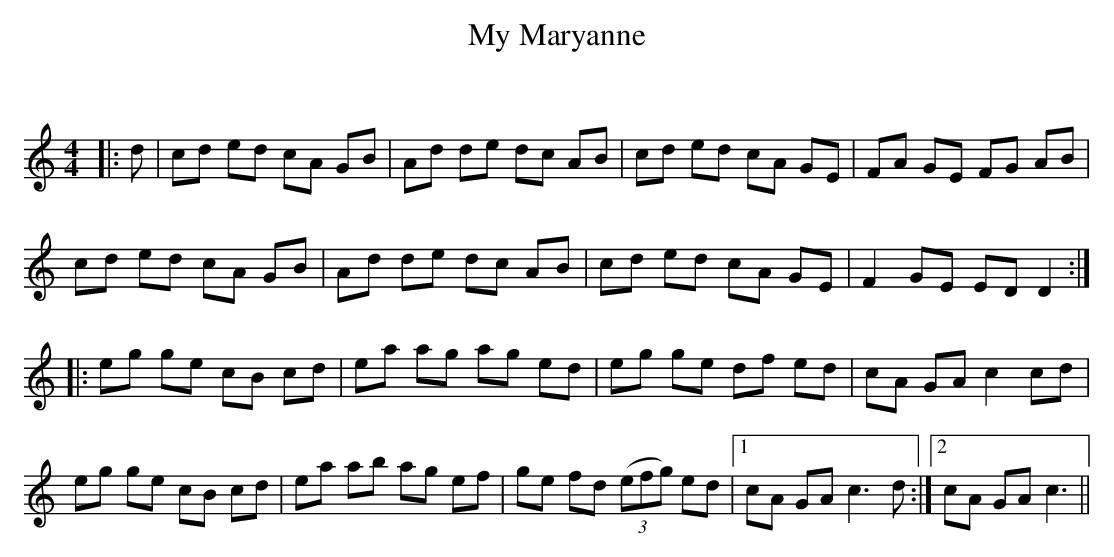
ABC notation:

X:1
T: My Maryanne
C:
Q: 232
K:C
M:4/4
L:1/8
|:d|cd ed cA GB|Ad de dc AB|cd ed cA GE|FA GE FG AB|
cd ed cA GB|Ad de dc AB|cd ed cA GE|F2 GE ED D2:|
|:eg ge cB cd|ea ag ag ed|eg ge df ed|cA GA c2 cd|
eg ge cB cd|ea ab ag ef|ge fd ((3efg) ed|1cA GA c3d:|2cA GA c3||
